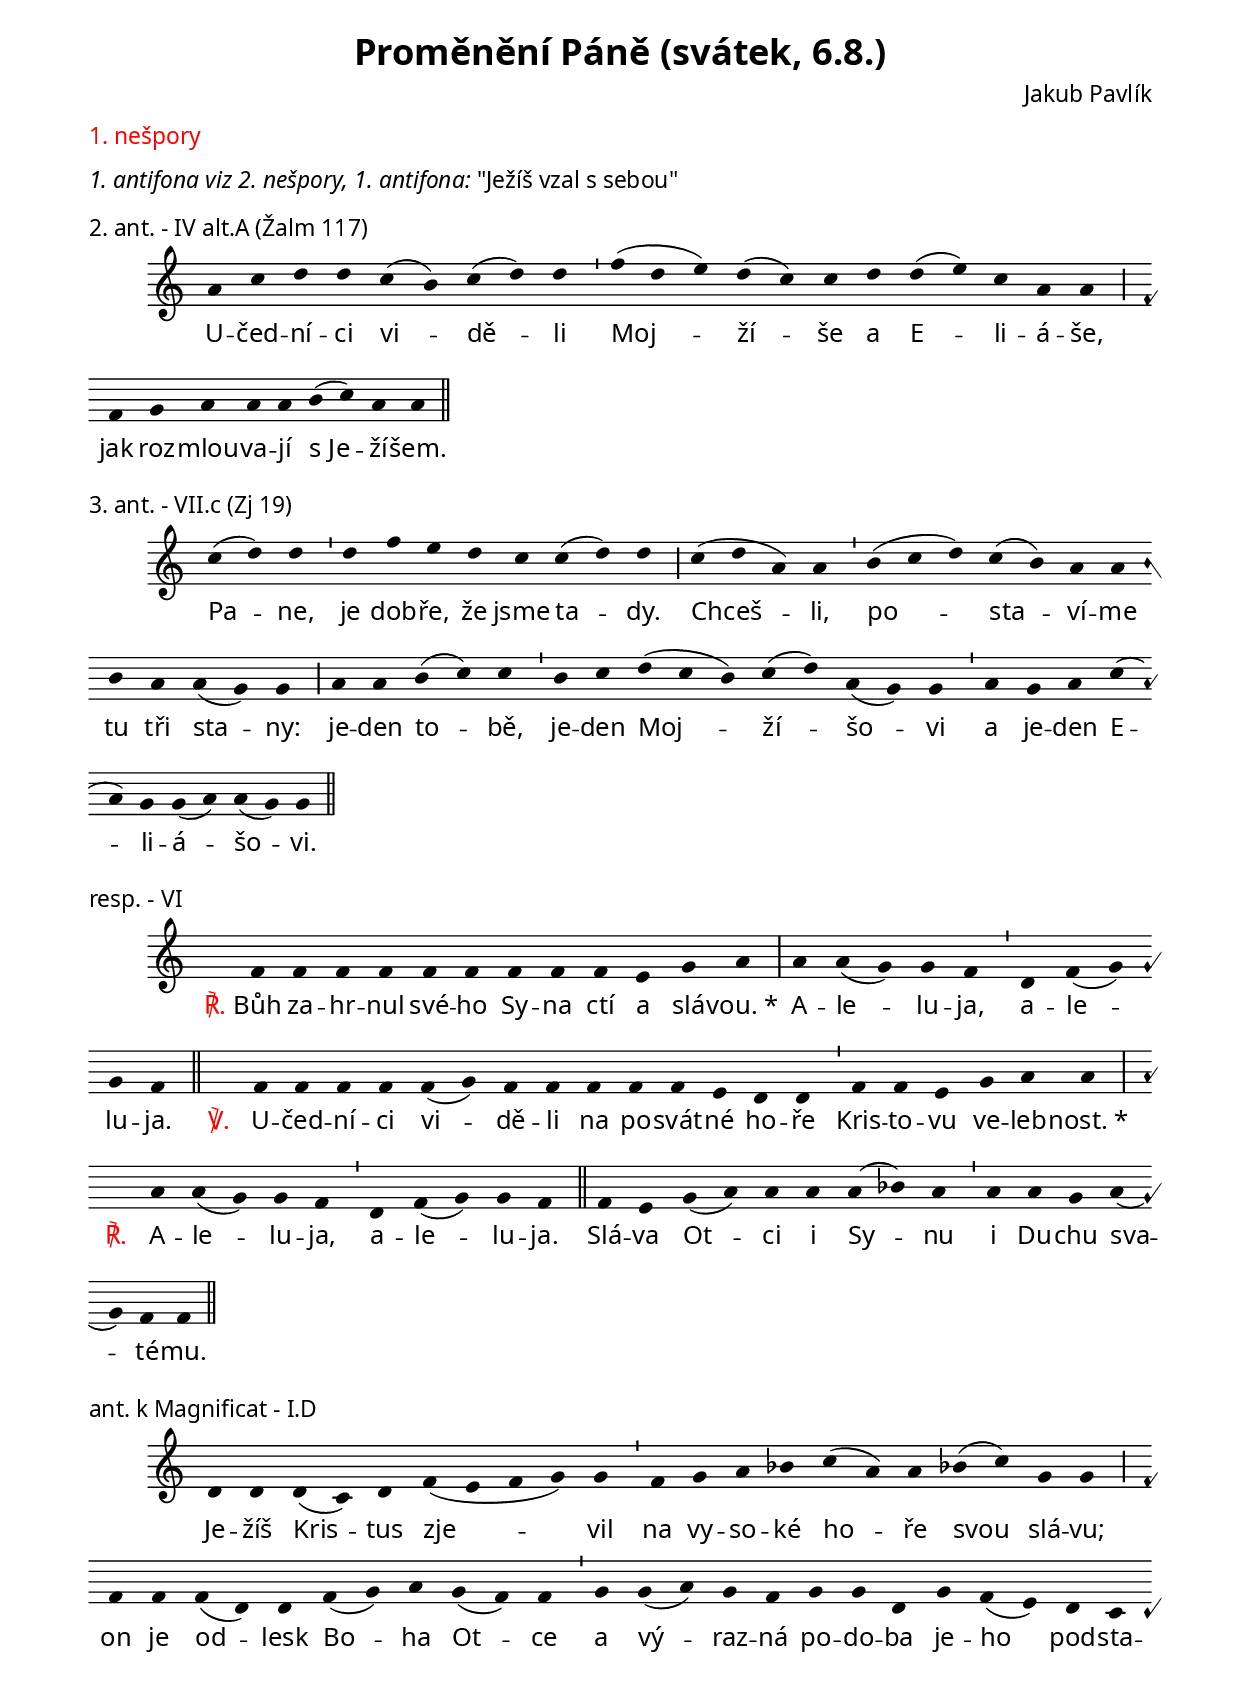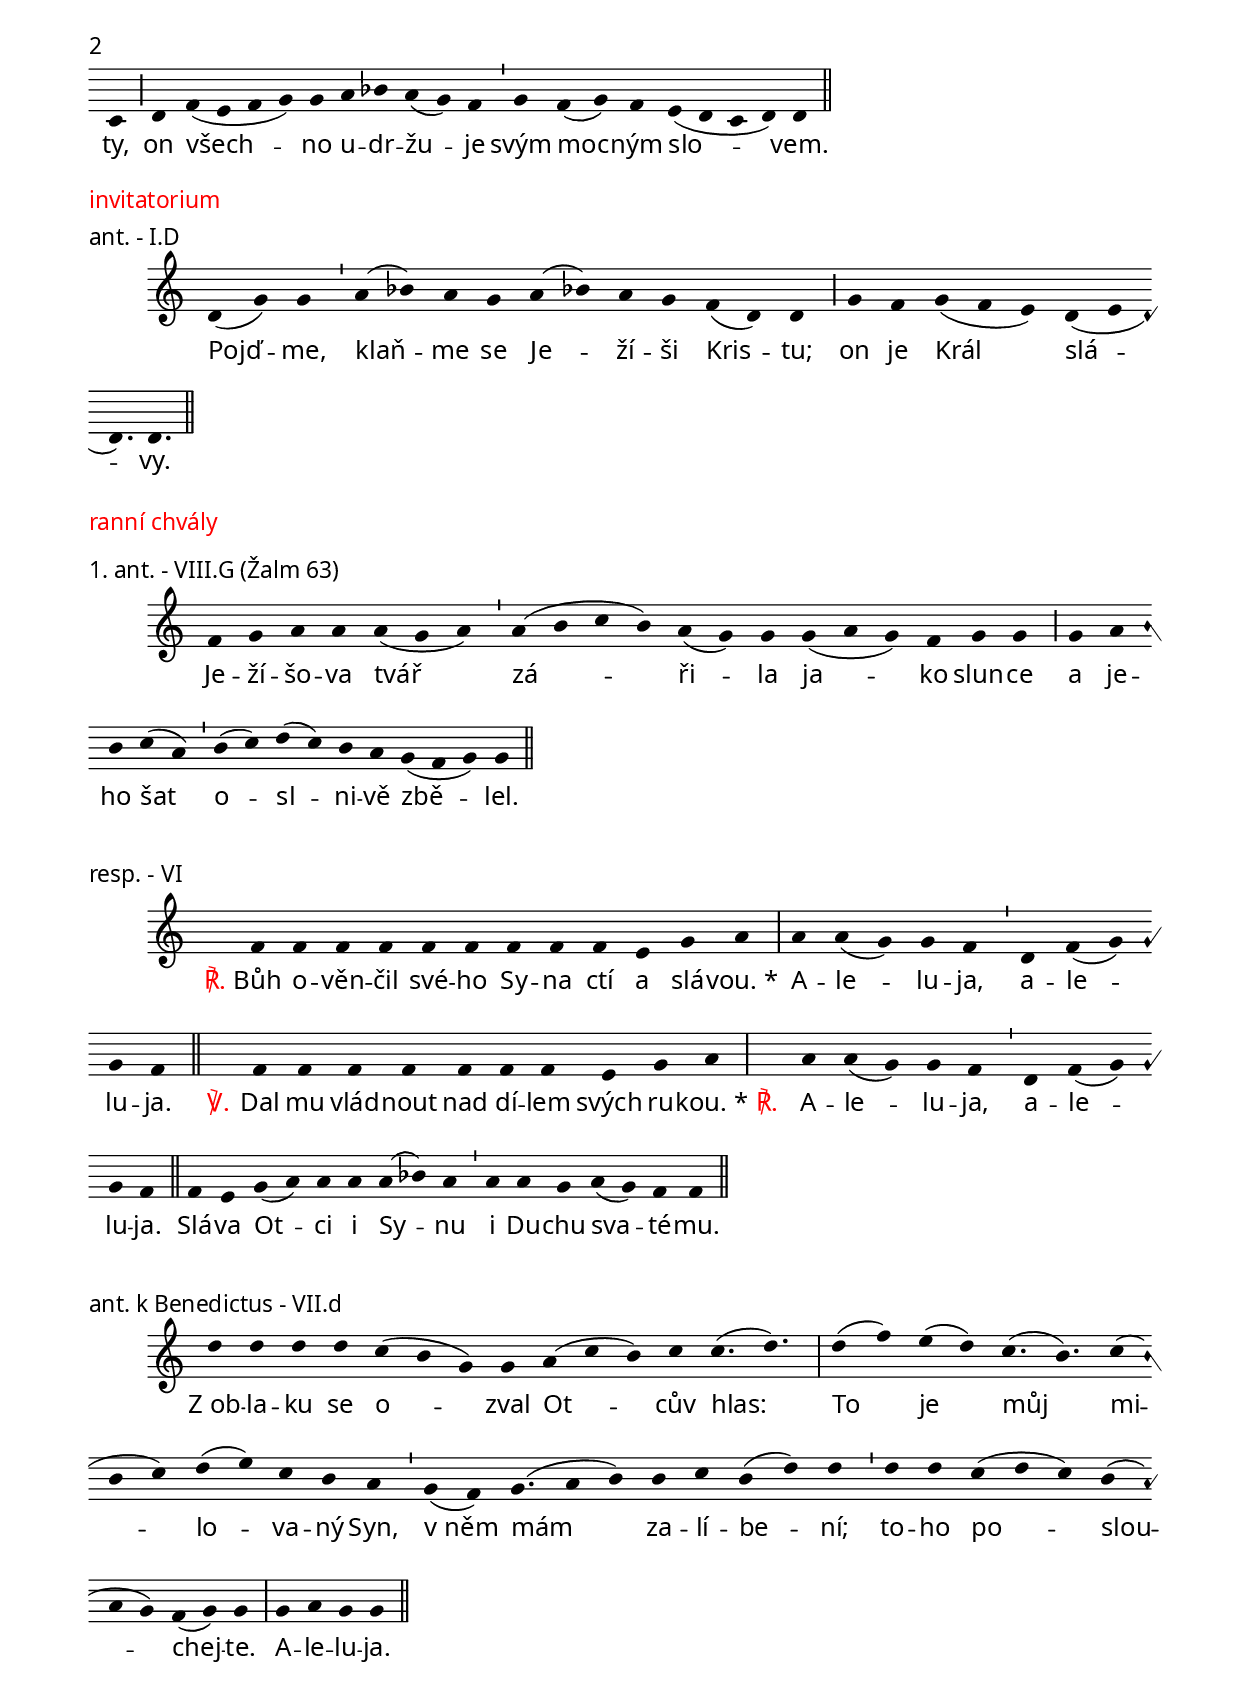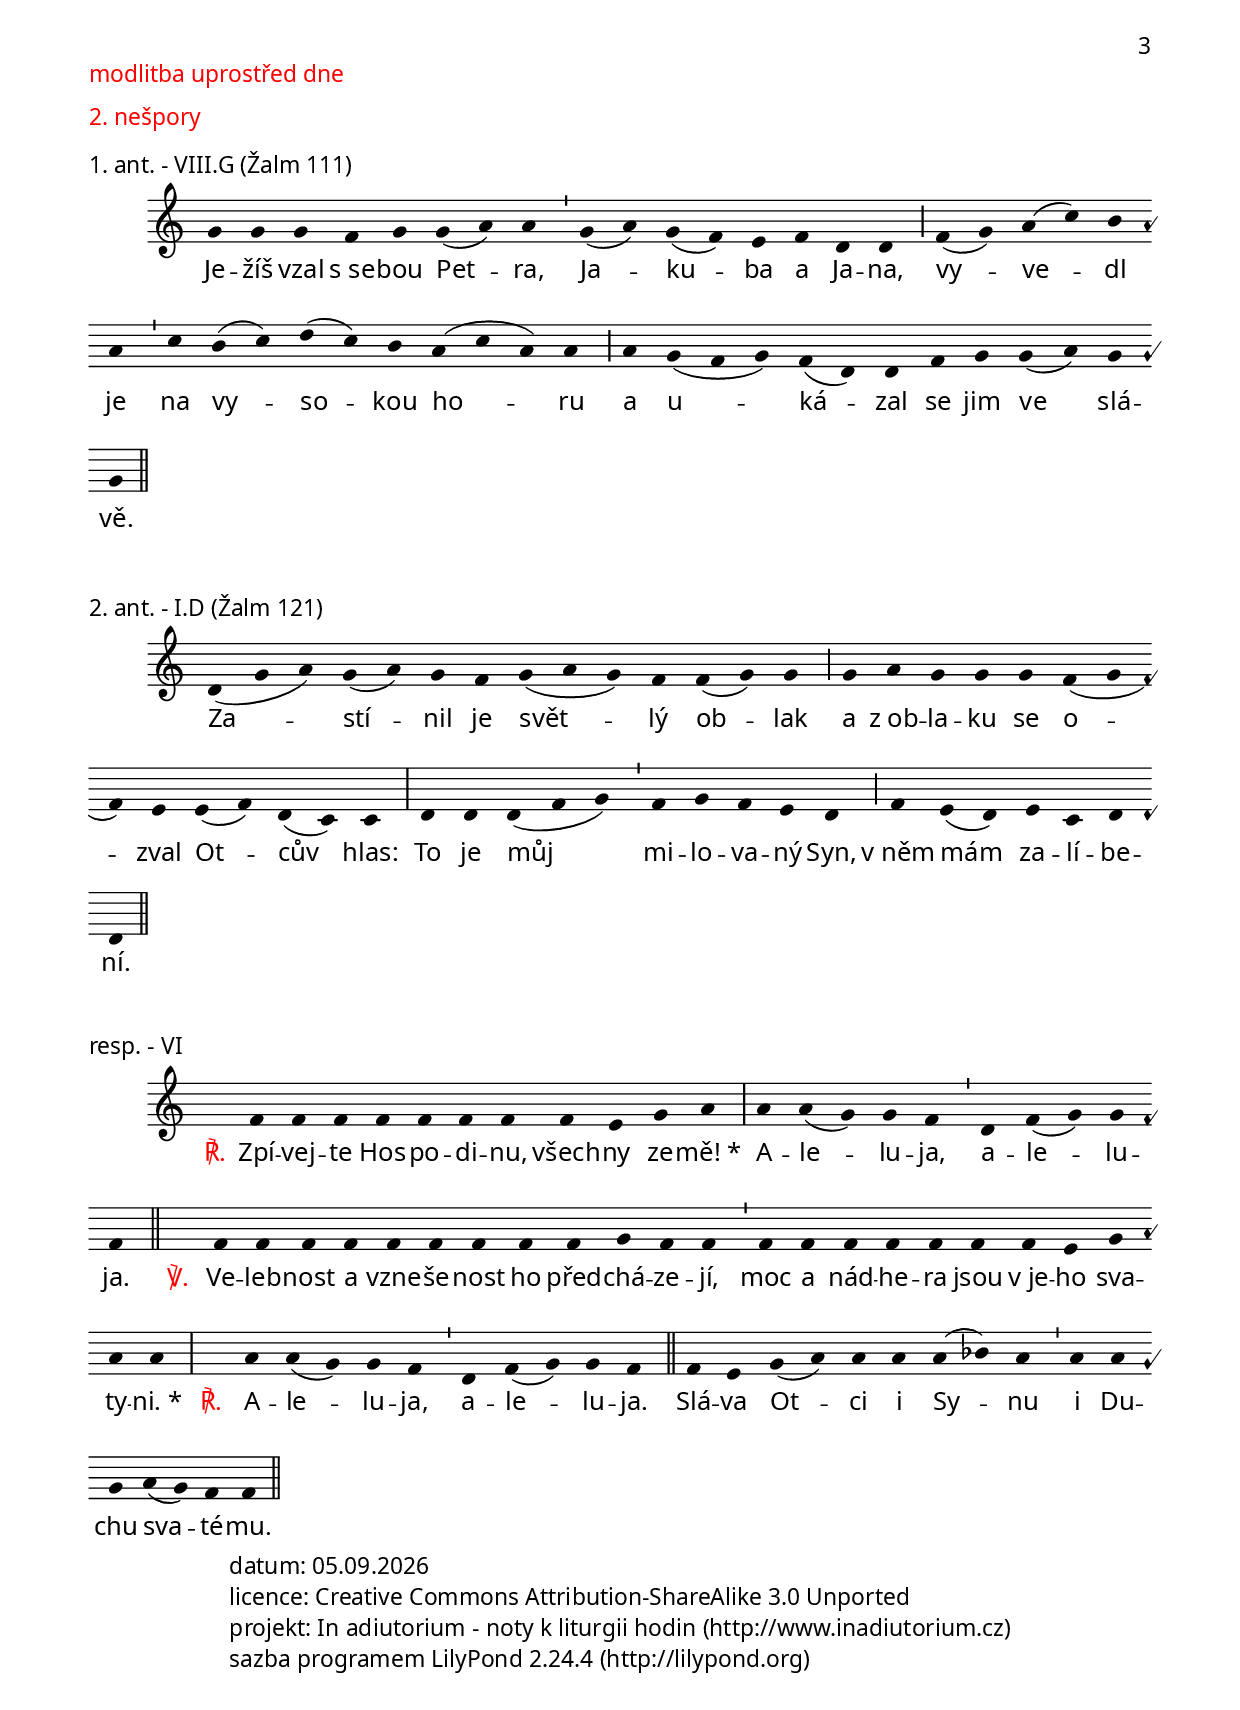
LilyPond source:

\version "2.15.37"

\header {
  title = "Proměnění Páně (svátek, 6.8.)"
  composer = "Jakub Pavlík"
}

\include "../spolecne.ly"
\include "../dilyresponsorii.ly"

\markup {\nadpisHodinka {"1. nešpory"}}

\markup\italic{1. antifona viz 2. nešpory, 1. antifona: \upright{"\"Ježíš vzal s sebou\""}}

\score {
  \relative c'' {
    \choralniRezim
    a c d d c( b) c( d) d \barMin
    f( d e) d( c) c d d( e) c a a \barMaior
    f g a a a b( c) a a \barFinalis
  }
  \addlyrics {
    U -- čed -- ní -- ci vi -- dě -- li 
    Moj -- ží -- še a E -- li -- á -- še,
    jak roz -- mlou -- va -- jí s_Je -- ží -- šem.
  }
  \header {
    quid = "2. ant."
    modus = "IV alt"
    differentia = "A" 
    psalmus = "Žalm 117"
    id = ""
    piece = \markup {\sestavTitulek}
  }
}

\score {
  \relative c'' {
    \choralniRezim
    c4( d) d \barMin d f e d c c( d) d \barMaior
    c( d a) a \barMin b( c d) c( b) a a b a a( g) g \barMaior
    a a b( c) c \barMin b c d( c b) c( d) a( g) g \barMin
    a g a c( a) g g( a) a( g) g \barFinalis
  }
  \addlyrics {
    Pa -- ne, je dob -- ře, že jsme ta -- dy.
    Chceš -- li, po -- sta -- ví -- me tu tři sta -- ny:
    je -- den to -- bě,
    je -- den Moj -- ží -- šo -- vi
    a je -- den E -- li -- á -- šo -- vi.
  }
  \header {
    quid = "3. ant."
    modus = "VII"
    differentia = "c" 
    psalmus = "Zj 19"
    id = ""
    piece = \markup {\sestavTitulek}
  }
}

\score {
  \relative c' {
    \choralniRezim
    
    % R
    \neviditelna f
    f4 f f f f f f f f e g a \barMax
    \respVIalelujaResponsum \barFinalis
    % V
    \neviditelna f
    f4 f f f f( g) f f f f f e d d \barMin f f e g a a \barMax
    % R
    \neviditelna a
    \respVIalelujaResponsum \barFinalis
    % Slava
    \respVIalelujaDoxologie \barFinalis
  }
  \addlyrics {
    \Response Bůh za -- hr -- nul své -- ho Sy -- na ctí a slá -- vou._* \textRespAleluja
    \Verse U -- čed -- ní -- ci vi -- dě -- li na po -- svát -- né ho -- ře
    Kris -- to -- vu ve -- leb -- nost._*
    \Response \textRespAleluja
    \textRespDoxologie
  }
  \header {
    quid = "resp."
    modus = "VI"
    id = ""
    piece = \markup {\sestavTitulekResp}
  }
} 

\score {
  \relative c' {
    \choralniRezim
    d4 d d( c) d f( e f g) g \barMin f g a bes c( a) a bes( c) g g \barMaior
    f f f( d) d f( g) a g( f) f \barMin
    g g( a) g f g g d g f( e) d c c \barMaior
    d f( e f g) g a bes a( g) f \barMin g f( g) f e( d c d) d \barFinalis
  }
  \addlyrics {
    Je -- žíš Kris -- tus zje -- vil na vy -- so -- ké ho -- ře svou slá -- vu;
    on je od -- lesk Bo -- ha Ot -- ce
    a vý -- raz -- ná po -- do -- ba je -- ho pod -- sta -- ty,
    on všech -- no u -- dr -- žu -- je svým moc -- ným slo -- vem.
  }
  \header {
    quid = "ant. k Magnificat"
    modus = "I"
    differentia = "D" 
    psalmus = ""
    id = ""
    piece = \markup {\sestavTitulekBezZalmu}
  }
}

\markup {\nadpisHodinka {"invitatorium"}}

\score {
  \relative c' {
    \choralniRezim
    d4( g) g \barMin a( bes) a g a( bes) a g f( d) d \barMaior
    g f g( f e) d( e d4.) d \barFinalis
  }
  \addlyrics {
    Pojď -- me, klaň -- me se Je -- ží -- ši Kris -- tu;
    on je Král slá -- vy.
  }
  \header {
    quid = "ant."
    modus = "I"
    differentia = "D" 
    psalmus = ""
    id = ""
    fons = "melodie z invitatoria slavnosti Krista Krále; text upraven"
    piece = \markup {\sestavTitulekBezZalmu}
  }
}

\markup {\nadpisHodinka {"ranní chvály"}}

\score {
  \relative c' {
    \choralniRezim
    f4 g a a a( g a) \barMin a( b c b) a( g) g g( a g) f g g \barMaior
    g a b c( a) \barMin b( c) d( c) b a g( f g) g \barFinalis
  }
  \addlyrics {
    Je -- ží -- šo -- va tvář zá -- ři -- la ja -- ko slun -- ce
    a je -- ho šat o -- sl -- ni -- vě zbě -- lel.
  }
  \header {
    quid = "1. ant."
    modus = "VIII"
    differentia = "G" 
    psalmus = "Žalm 63"
    id = ""
    piece = \markup {\sestavTitulek}
  }
}

\score {
  \relative c' {
    \choralniRezim
    
  }
  \addlyrics {
    Moj -- žíš a E -- li -- áš mě -- li ú -- čast na slá -- vě pro -- mě -- ně -- né -- ho Pá -- na;
    sly -- še -- li Ot -- co -- vo svě -- dec -- tví
    a mlu -- vi -- li o smr -- ti,
    kte -- rou měl Je -- žíš pod -- stou -- pit.
  }
  \header {
    quid = "2. ant."
    modus = ""
    differentia = "" 
    psalmus = "Dan 3-III"
    id = ""
    piece = \markup {\sestavTitulek}
  }
}

\score {
  \relative c' {
    \choralniRezim
    
  }
  \addlyrics {
    Moj -- žíš, před -- sta -- vi -- tel Zá -- ko -- na,
    a E -- li -- áš, zá -- stup -- ce pro -- ro -- ků,
    se zje -- vi -- li ve slá -- vě
    a roz -- mlou -- va -- li s_Je -- ží -- šem.
  }
  \header {
    quid = "3. ant."
    modus = ""
    differentia = "" 
    psalmus = "Žalm 149"
    id = ""
    piece = \markup {\sestavTitulek}
  }
}

\score {
  \relative c' {
    \choralniRezim
    
    % R
    \neviditelna f
    f4 f f f f f f f f e g a \barMax
    \respVIalelujaResponsum \barFinalis
    % V
    \neviditelna f
    f4 f f f f f f e g a \barMax
    % R
    \neviditelna a
    \respVIalelujaResponsum \barFinalis
    % Slava
    \respVIalelujaDoxologie \barFinalis
  }
  \addlyrics {
    \Response Bůh o -- věn -- čil své -- ho Sy -- na ctí a slá -- vou._* \textRespAleluja
    \Verse Dal mu vlád -- nout nad dí -- lem svých ru -- kou._*
    \Response \textRespAleluja
    \textRespDoxologie
  }
  \header {
    quid = "resp."
    modus = "VI"
    id = ""
    piece = \markup {\sestavTitulekResp}
  }
} 

\score {
  \relative c'' {
    \choralniRezim
    d4 d d d c( b g) g a( c b) c c4.( d) \barMax
    d4( f) e( d) c4.( b) c4( b c) d( e) c b a \barMin
    g4( f) g4.( a4 b) b c b( d) d \barMin
    d d c( d c) b( a g) f( g) g \barMax
    g a g g \barFinalis
  }
  \addlyrics {
    Z_ob -- la -- ku se o -- zval Ot -- cův hlas:
    To je můj mi -- lo -- va -- ný Syn,
    v_něm mám za -- lí -- be -- ní;
    to -- ho po -- slou -- chej -- te.
    A -- le -- lu -- ja.
  }
  \header {
    quid = "ant. k Benedictus"
    modus = "VII"
    differentia = "d" 
    psalmus = ""
    fons = "Křtu Páně, 2. nešp., 1. ant."
    piece = \markup {\sestavTitulekBezZalmu}
  }
}

\markup {\nadpisHodinka {"modlitba uprostřed dne"}}

\score {
  \relative c' {
    \choralniRezim
    
  }
  \addlyrics {
    Je -- žíš se u -- ká -- zal ve slá -- vě
    me -- zi Moj -- ží -- šem a E -- li -- á -- šem,
    a -- by měl svě -- dec -- tví Zá -- ko -- na a pro -- ro -- ků.
  }
  \header {
    quid = "ant. dopoledne"
    modus = ""
    differentia = "" 
    psalmus = ""
    id = ""
    piece = \markup {\sestavTitulekBezZalmu}
  }
}

\score {
  \relative c' {
    \choralniRezim
    
  }
  \addlyrics {
    Náš spa -- si -- tel Je -- žíš Kris -- tus
    nám v_e -- van -- ge -- li -- u při -- ne -- sl svět -- lo ne -- po -- mí -- je -- jí -- cí -- ho ži -- vo -- ta.
  }
  \header {
    quid = "ant. v poledne"
    modus = ""
    differentia = "" 
    psalmus = ""
    id = ""
    piece = \markup {\sestavTitulekBezZalmu}
  }
}

\score {
  \relative c' {
    \choralniRezim
    
  }
  \addlyrics {
    Když u -- čed -- ní -- ci u -- sly -- še -- li hlas z_ob -- la -- ku,
    pad -- li na tvář k_ze -- mi
    a vel -- mi se bá -- li.
  }
  \header {
    quid = "ant. odpoledne"
    modus = ""
    differentia = "" 
    psalmus = ""
    id = ""
    piece = \markup {\sestavTitulekBezZalmu}
  }
}

\markup {\nadpisHodinka {"2. nešpory"}}

\score {
  \relative c'' {
    \choralniRezim
    g4 g g f g g( a) a \barMin g( a) g( f) e f d d \barMaior
    f( g) a( c) b a \barMin c b( c) d( c) b a( c a) a \barMaior
    a g( f g) f( d) d f g g( a) g g \barFinalis
  }
  \addlyrics {
    Je -- žíš vzal s_se -- bou Pet -- ra, Ja -- ku -- ba a Ja -- na,
    vy -- ve -- dl je na vy -- so -- kou ho -- ru
    a u -- ká -- zal se jim ve slá -- vě.
  }
  \header {
    quid = "1. ant."
    modus = "VIII"
    differentia = "G" 
    psalmus = "Žalm 111"
    id = ""
    piece = \markup {\sestavTitulek}
  }
}

\score {
  \relative c' {
    \choralniRezim
    d4( g a) g( a) g f g( a g) f f( g) g \barMaior
    g a g g g f( g f) e e( f) d( c) c \barMax
    d d d( f g) \barMin f g f e d \barMaior
    f e( d) e c d d \barFinalis
  }
  \addlyrics {
    Za -- stí -- nil je svět -- lý ob -- lak
    a z_ob -- la -- ku se o -- zval Ot -- cův hlas:
    To je můj mi -- lo -- va -- ný Syn,
    v_něm mám za -- lí -- be -- ní.
  }
  \header {
    quid = "2. ant."
    modus = "I"
    differentia = "D" 
    psalmus = "Žalm 121"
    id = ""
    piece = \markup {\sestavTitulek}
  }
}

\score {
  \relative c' {
    \choralniRezim
    
  }
  \addlyrics {
    Když se -- stu -- po -- va -- li s_ho -- ry,
    při -- ká -- zal jim Je -- žíš,
    a -- by ni -- ko -- mu ne -- vy -- pra -- vo -- va -- li o tom, co vi -- dě -- li,
    do -- kud Syn člo -- vě -- ka ne -- vsta -- ne z_mrt -- vých.
    A -- le -- lu -- ja.
  }
  \header {
    quid = "3. ant."
    modus = ""
    differentia = "" 
    psalmus = "1Tim 3"
    id = ""
    piece = \markup {\sestavTitulek}
  }
}

\score {
  \relative c' {
    \choralniRezim
    
    % R
    \neviditelna f
    f4 f f f f f f f e g a \barMax
    \respVIalelujaResponsum \barFinalis
    % V
    \neviditelna f
    f4 f f f f f f f f g f f \barMin
    f f f f f f f e g a a \barMax
    % R
    \neviditelna a
    \respVIalelujaResponsum \barFinalis
    % Slava
    \respVIalelujaDoxologie \barFinalis
  }
  \addlyrics {
    \Response Zpí -- vej -- te Hos -- po -- di -- nu, všech -- ny ze -- mě!_* \textRespAleluja
    \Verse Ve -- leb -- nost a vzne -- še -- nost ho před -- chá -- ze -- jí,
    moc a nád -- he -- ra jsou v_je -- ho sva -- ty -- ni._*
    \Response \textRespAleluja
    \textRespDoxologie
  }
  \header {
    quid = "resp."
    modus = "VI"
    id = ""
    piece = \markup {\sestavTitulekResp}
  }
} 

\score {
  \relative c' {
    \choralniRezim
    
  }
  \addlyrics {
    Když u -- čed -- ní -- ci u -- sly -- še -- li hlas z_ob -- la -- ku,
    pad -- li tvá -- ří k_ze -- mi
    a vel -- mi se bá -- li.
    Je -- žíš při -- stou -- pil, do -- tkl se jich a ře -- kl jim:
    Vstaň -- te, ne -- boj -- te se!
    A -- le -- lu -- ja.
  }
  \header {
    quid = "ant. k Magnificat"
    modus = ""
    differentia = "" 
    psalmus = ""
    id = ""
    piece = \markup {\sestavTitulekBezZalmu}
  }
}